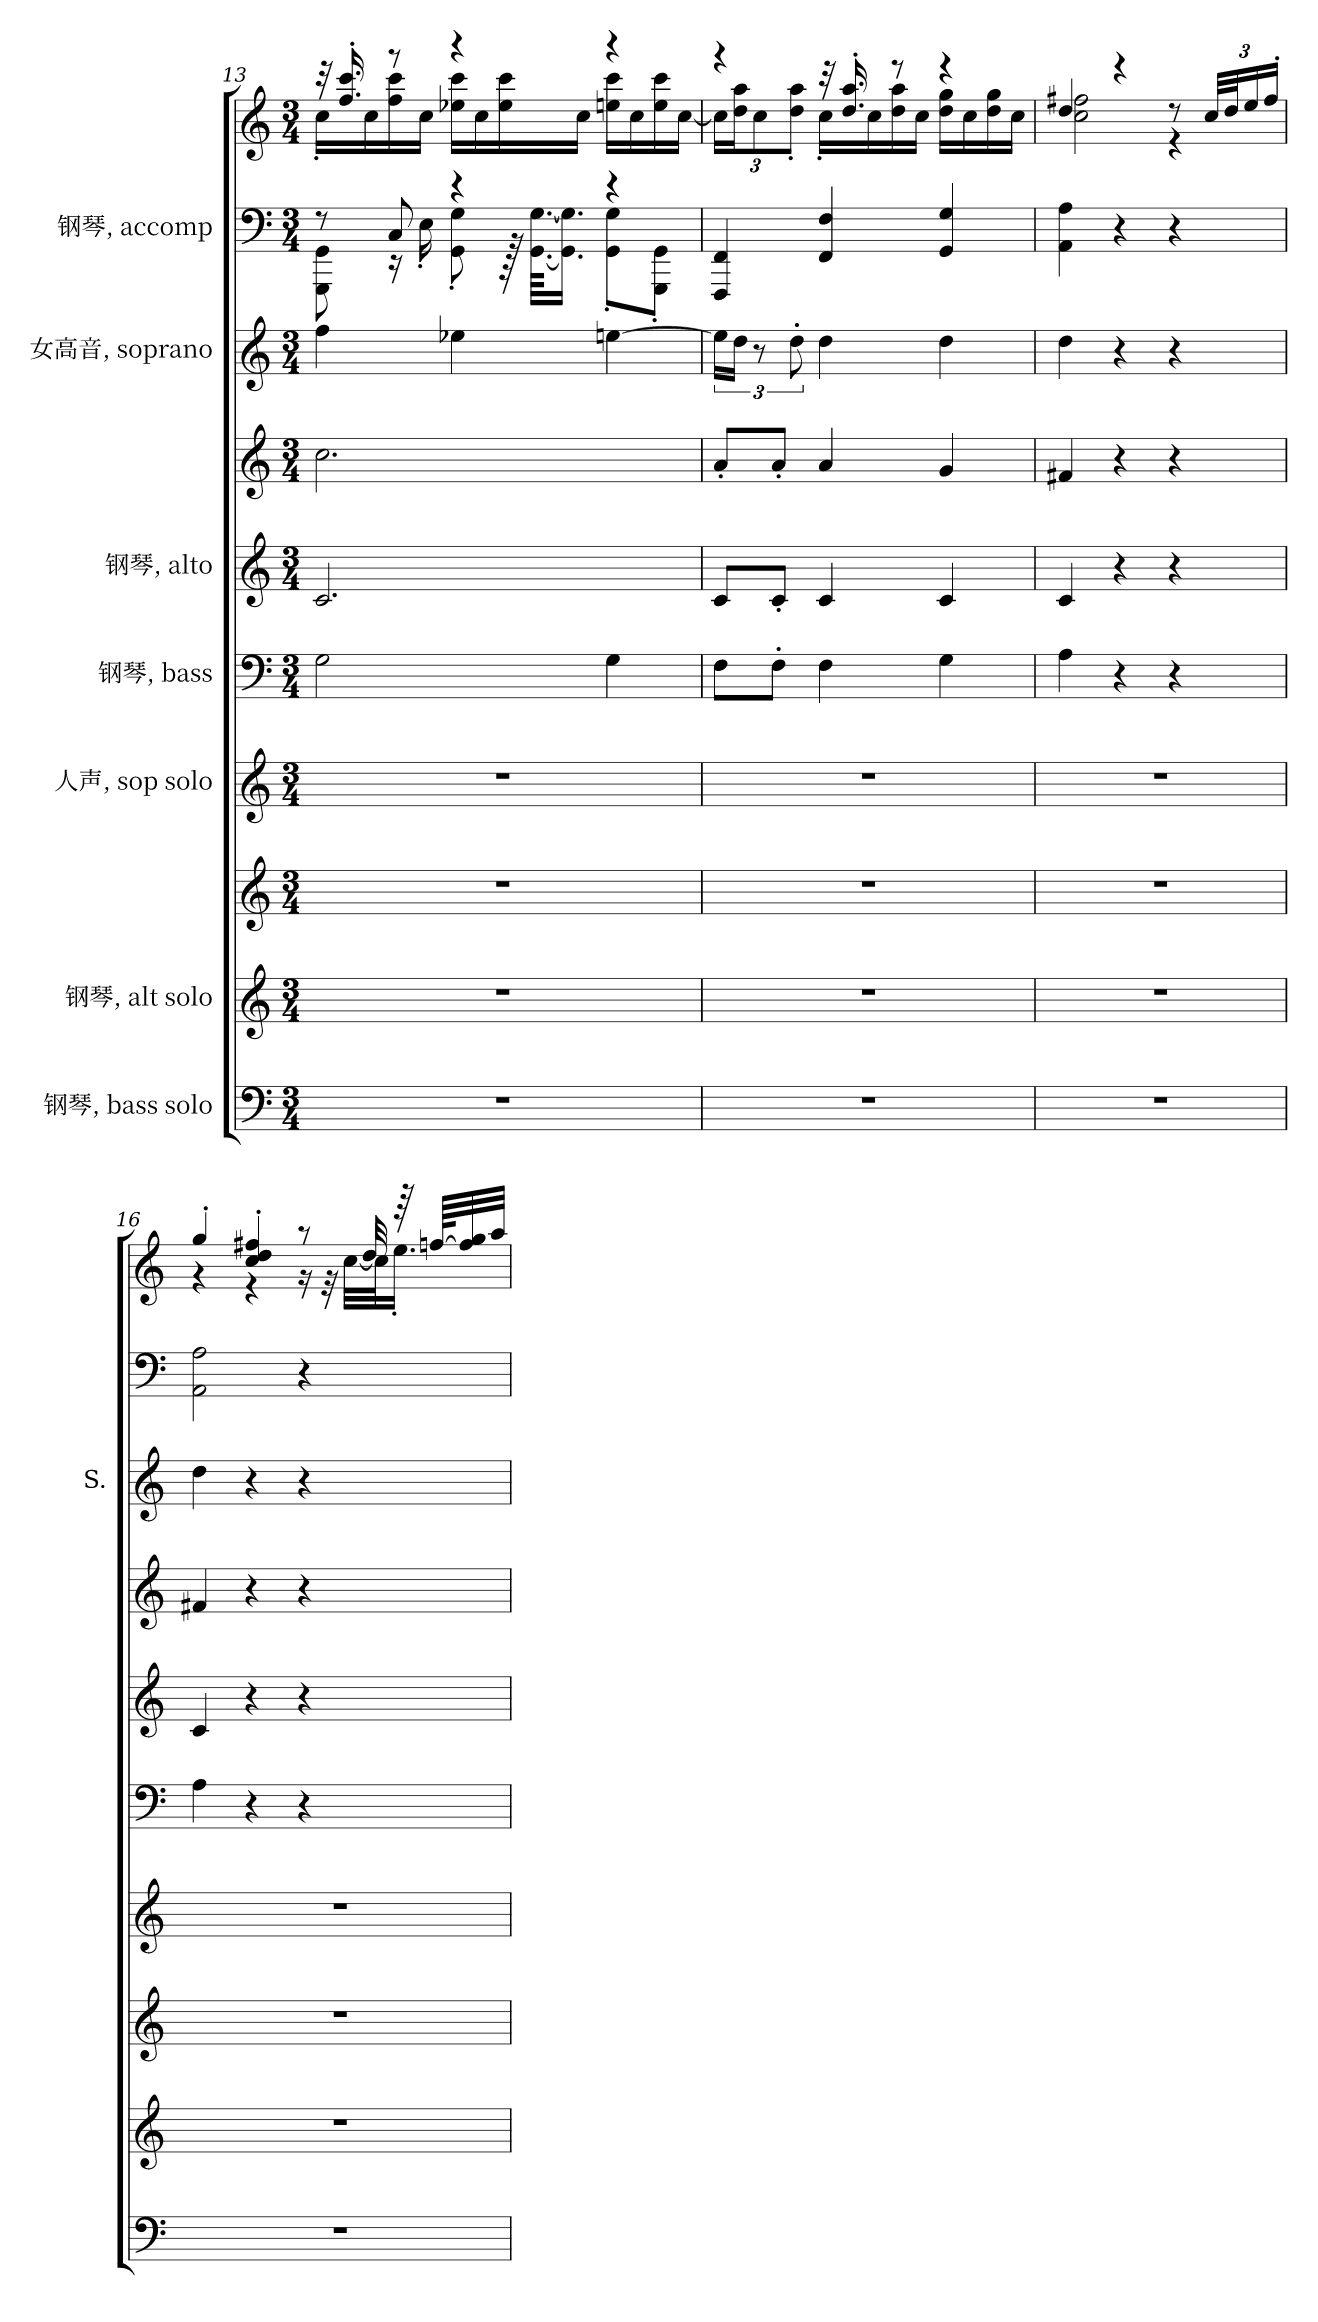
**kern	**kern	**kern	**kern	**kern	**kern	**kern	**kern	**kern	**kern
*part7	*part6	*part6	*part5	*part4	*part3	*part3	*part2	*part1	*part1
*staff10	*staff9	*staff8	*staff7	*staff6	*staff5	*staff4	*staff3	*staff2	*staff1
*I"钢琴, bass solo	*I"钢琴, alt solo	*	*I"人声, sop solo	*I"钢琴, bass	*I"钢琴, alto	*	*I"女高音, soprano	*I"钢琴, accomp	*
*	*	*	*	*	*	*	*I'S.	*	*
*clefF4	*clefG2	*clefG2	*clefG2	*clefF4	*clefG2	*clefG2	*clefG2	*clefF4	*clefG2
*k[]	*k[]	*k[]	*k[]	*k[]	*k[]	*k[]	*k[]	*k[]	*k[]
*M3/4	*M3/4	*M3/4	*M3/4	*M3/4	*M3/4	*M3/4	*M3/4	*M3/4	*M3/4
=13	=13	=13	=13	=13	=13	=13	=13	=13	=13
*	*	*	*	*	*	*	*	*^	*^
2.r	2.r	2.r	2.r	2G\	2.c/	2.cc\	4ff\	8r	8GGG\ 8GG\	32r	16cc'\LL
.	.	.	.	.	.	.	.	.	.	16.ff/' 16.ccc/'	.
.	.	.	.	.	.	.	.	.	.	.	16cc\
.	.	.	.	.	.	.	.	8C/	16r	8r	16ff\ 16ccc\
.	.	.	.	.	.	.	.	.	16E'\	.	16cc\JJ
.	.	.	.	.	.	.	4ee-X\	4r	8GG\' 8G\'	4r	16ee-X\ 16ccc\LL
.	.	.	.	.	.	.	.	.	.	.	16cc\
.	.	.	.	.	.	.	.	.	128r	.	16ee-\ 16ccc\
.	.	.	.	.	.	.	.	.	[64.GG\ [64.G\KKLL	.	.
.	.	.	.	.	.	.	.	.	16.GG\] 16.G\]JJ	.	.
.	.	.	.	.	.	.	.	.	.	.	16cc\JJ
.	.	.	.	4G\	.	.	[4een\	4r	8GG\' 8G\'L	4r	16een\ 16ccc\LL
.	.	.	.	.	.	.	.	.	.	.	16cc\
.	.	.	.	.	.	.	.	.	8GGG\' 8GG\'J	.	16ee\ 16ccc\
.	.	.	.	.	.	.	.	.	.	.	[16cc\JJ
*	*	*	*	*	*	*	*	*v	*v	*	*
!!LO:PB:g=z	!!
=14	=14	=14	=14	=14	=14	=14	=14	=14	=14	=14
*	*	*	*	*	*	*	*	*	*	*Xbrackettup
2.r	2.r	2.r	2.r	8F\L	8c/L	8a'/L	24ee\LL]	4FFF/ 4FF/	4r	24cc\LL]
.	.	.	.	.	.	.	24dd\JJ	.	.	24dd\ 24aa\J
.	.	.	.	.	.	.	12r	.	.	12cc\
.	.	.	.	8F'\J	8c'/J	8a'/J	.	.	.	.
.	.	.	.	.	.	.	12dd'\	.	.	12dd\' 12aa\'J
.	.	.	.	4F\	4c/	4a/	4dd\	4FF/ 4F/	32r	16cc'\LL
.	.	.	.	.	.	.	.	.	16.dd/' 16.aa/'	.
.	.	.	.	.	.	.	.	.	.	16cc\
.	.	.	.	.	.	.	.	.	8r	16dd\ 16aa\
.	.	.	.	.	.	.	.	.	.	16cc\JJ
.	.	.	.	4G\	4c/	4g/	4dd\	4GG/ 4G/	4r	16dd\ 16gg\LL
.	.	.	.	.	.	.	.	.	.	16cc\
.	.	.	.	.	.	.	.	.	.	16dd\ 16gg\
.	.	.	.	.	.	.	.	.	.	16cc\JJ
=15	=15	=15	=15	=15	=15	=15	=15	=15	=15	=15
2.r	2.r	2.r	2.r	4A\	4c/	4f#X/	4dd\	4AA\ 4A\	4dd/	2cc\ 2ff#X\
.	.	.	.	4r	4r	4r	4r	4r	4r	.
.	.	.	.	4r	4r	4r	4r	4r	8r	4r
.	.	.	.	.	.	.	.	.	48cc/LLL	.
.	.	.	.	.	.	.	.	.	48dd/J	.
.	.	.	.	.	.	.	.	.	24ee/	.
.	.	.	.	.	.	.	.	.	24ff#'/JJ	.
=16	=16	=16	=16	=16	=16	=16	=16	=16	=16	=16
2.r	2.r	2.r	2.r	4A\	4c/	4f#X/	4dd\	2AA\ 2A\	4gg'/	4r
.	.	.	.	4r	4r	4r	4r	.	4cc/' 4dd/' 4ff#X/'	4r
.	.	.	.	4r	4r	4r	4r	4r	8r	16r
.	.	.	.	.	.	.	.	.	.	32r
.	.	.	.	.	.	.	.	.	.	[32cc\LLL
.	.	.	.	.	.	.	.	.	32dd/	32cc\J]
.	.	.	.	.	.	.	.	.	64r	16.ee'\JJ
.	.	.	.	.	.	.	.	.	[64ffn/KLLL	.
.	.	.	.	.	.	.	.	.	32ff/] 32gg/	.
.	.	.	.	.	.	.	.	.	32aa/JJJ	.
*	*	*	*	*	*	*	*	*	*v	*v
=	=	=	=	=	=	=	=	=	=
*-	*-	*-	*-	*-	*-	*-	*-	*-	*-
